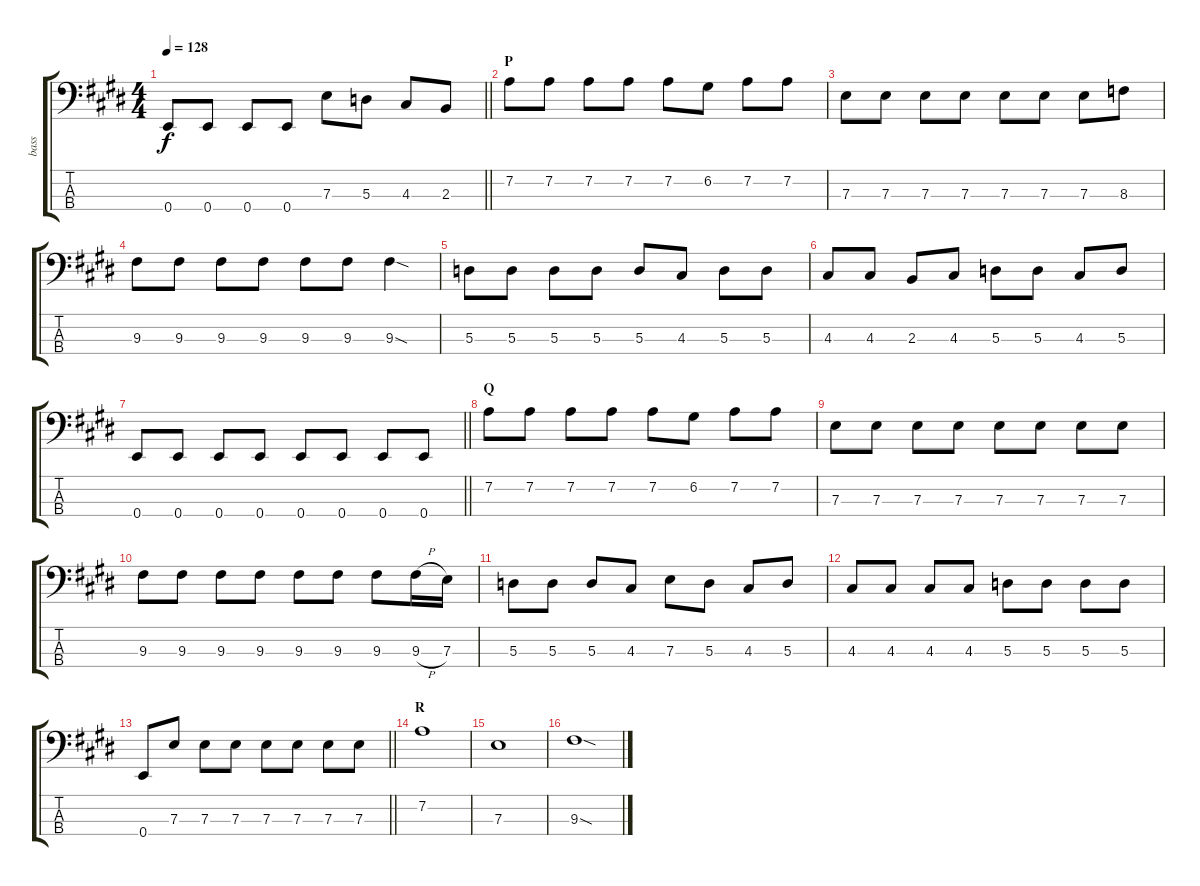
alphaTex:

\track ("bass" "bass") {instrument electricbassfinger}
\staff {score tabs}
\tuning (G2 D2 A1 E1) {hide}
\ts (4 4)
\tempo 128
\clef f4
\barLineRight lightlight
\ks e
0.4.8{dy f} 0.4.8 0.4.8 0.4.8 7.3.8 5.3.8 4.3.8 2.3.8 |
\section ("" "P")
7.2.8 7.2.8 7.2.8 7.2.8 7.2.8 6.2.8 7.2.8 7.2.8 |
7.3.8 7.3.8 7.3.8 7.3.8 7.3.8 7.3.8 7.3.8 8.3.8 |
9.3.8 9.3.8 9.3.8 9.3.8 9.3.8 9.3.8 9.3{sod}.4 |
5.3.8 5.3.8 5.3.8 5.3.8 5.3.8 4.3.8 5.3.8 5.3.8 |
4.3.8 4.3.8 2.3.8 4.3.8 5.3.8 5.3.8 4.3.8 5.3.8 |
\barLineRight lightlight
0.4.8 0.4.8 0.4.8 0.4.8 0.4.8 0.4.8 0.4.8 0.4.8 |
\section ("" "Q")
7.2.8 7.2.8 7.2.8 7.2.8 7.2.8 6.2.8 7.2.8 7.2.8 |
7.3.8 7.3.8 7.3.8 7.3.8 7.3.8 7.3.8 7.3.8 7.3.8 |
9.3.8 9.3.8 9.3.8 9.3.8 9.3.8 9.3.8 9.3.8 9.3{h}.16 7.3.16 |
5.3.8 5.3.8 5.3.8 4.3.8 7.3.8 5.3.8 4.3.8 5.3.8 |
4.3.8 4.3.8 4.3.8 4.3.8 5.3.8 5.3.8 5.3.8 5.3.8 |
\barLineRight lightlight
0.4.8 7.3.8 7.3.8 7.3.8 7.3.8 7.3.8 7.3.8 7.3.8 |
\section ("" "R")
7.2.1 |
7.3.1 |
9.3{sod}.1
